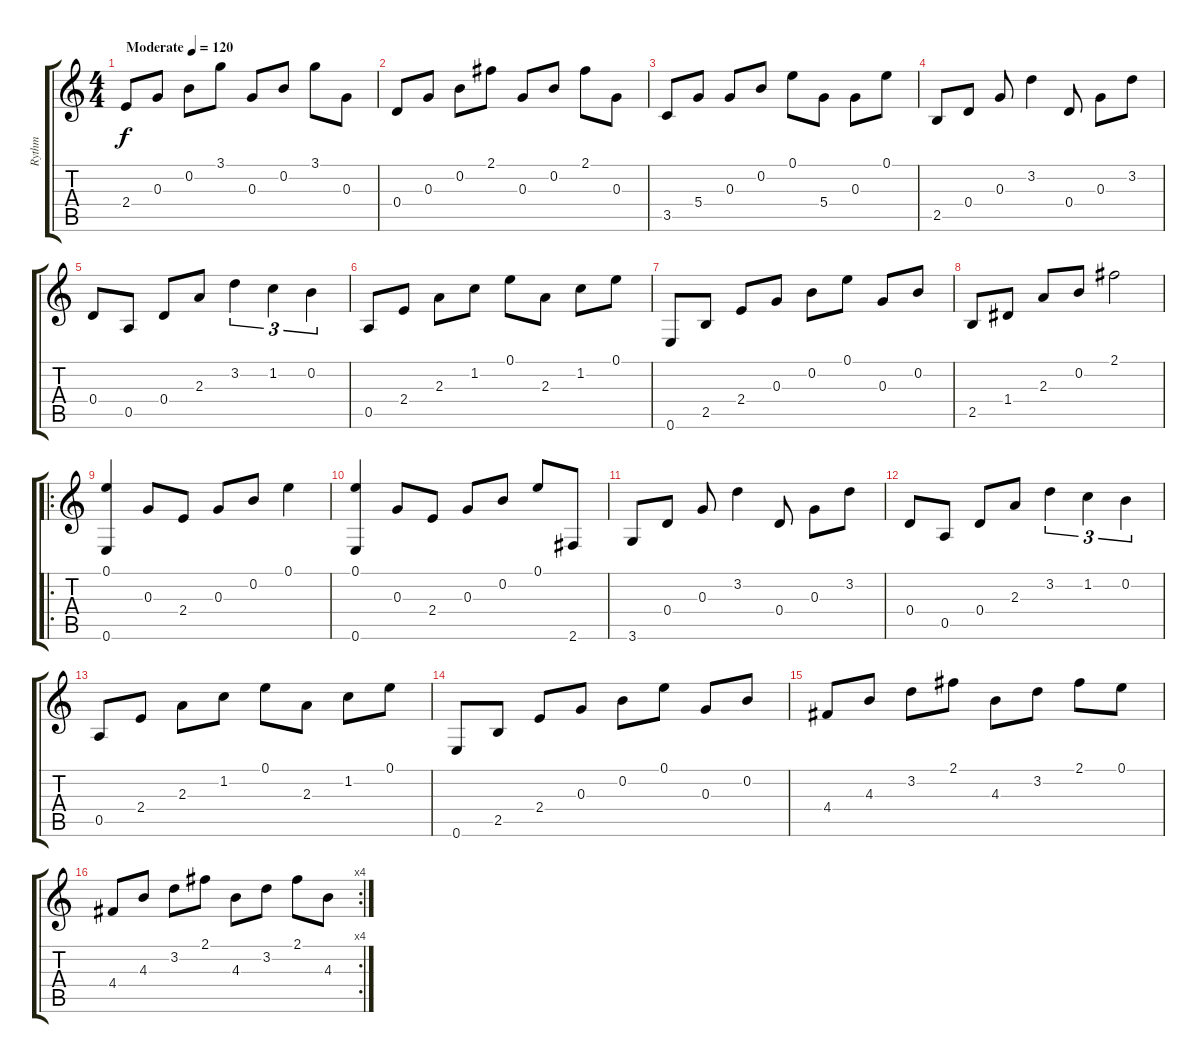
\track ("Rythm" "Rythm") {instrument acousticguitarsteel}
\staff {score tabs}
\tuning (E4 B3 G3 D3 A2 E2) {hide}
\ts (4 4)
\tempo (120 "Moderate")
\clef g2
\ks c
2.4.8{dy f instrument acousticguitarsteel} 0.3.8 0.2.8 3.1.8 0.3.8 0.2.8 3.1.8 0.3.8 |
0.4.8 0.3.8 0.2.8 2.1.8 0.3.8 0.2.8 2.1.8 0.3.8 |
3.5.8 5.4.8 0.3.8 0.2.8 0.1.8 5.4.8 0.3.8 0.1.8 |
2.5.8 0.4.8 0.3.8 3.2.4 0.4.8 0.3.8 3.2.8 |
0.4.8 0.5.8 0.4.8 2.3.8 3.2.4{tu (3 2)} 1.2.4{tu (3 2)} 0.2.4{tu (3 2)} |
0.5.8 2.4.8 2.3.8 1.2.8 0.1.8 2.3.8 1.2.8 0.1.8 |
0.6.8 2.5.8 2.4.8 0.3.8 0.2.8 0.1.8 0.3.8 0.2.8 |
2.5.8 1.4.8 2.3.8 0.2.8 2.1.2 |
\ro
(0.1 0.6).4 0.3.8 2.4.8 0.3.8 0.2.8 0.1.4 |
(0.1 0.6).4 0.3.8 2.4.8 0.3.8 0.2.8 0.1.8 2.6.8 |
3.6.8 0.4.8 0.3.8 3.2.4 0.4.8 0.3.8 3.2.8 |
0.4.8 0.5.8 0.4.8 2.3.8 3.2.4{tu (3 2)} 1.2.4{tu (3 2)} 0.2.4{tu (3 2)} |
0.5.8 2.4.8 2.3.8 1.2.8 0.1.8 2.3.8 1.2.8 0.1.8 |
0.6.8 2.5.8 2.4.8 0.3.8 0.2.8 0.1.8 0.3.8 0.2.8 |
4.4.8 4.3.8 3.2.8 2.1.8 4.3.8 3.2.8 2.1.8 0.1.8 |
\rc 4
4.4.8 4.3.8 3.2.8 2.1.8 4.3.8 3.2.8 2.1.8 4.3.8
